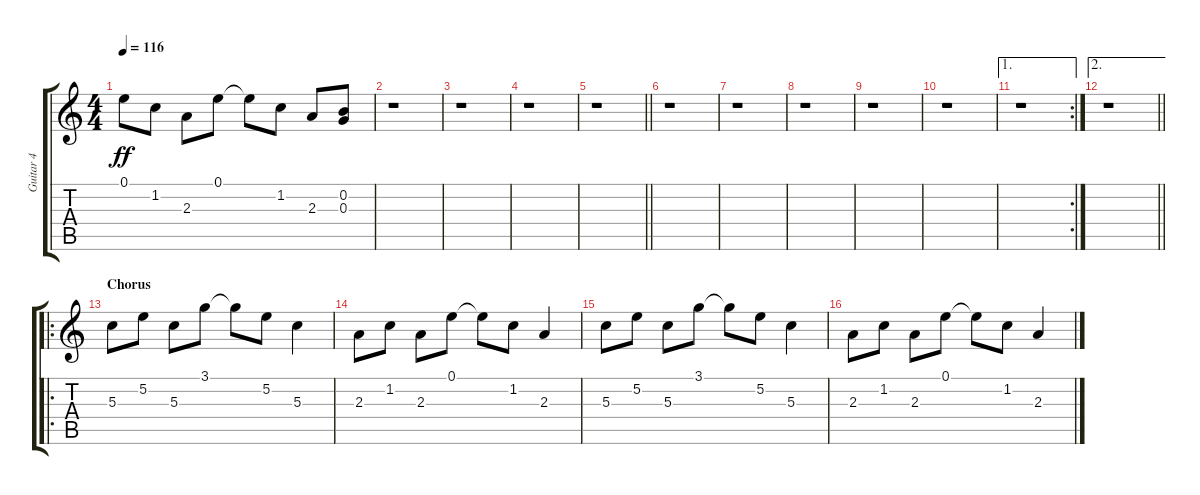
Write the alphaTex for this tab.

\track ("Guitar 4" "Guitar 4") {instrument electricguitarclean}
\staff {score tabs}
\tuning (E4 B3 G3 D3 A2 E2) {hide}
\ts (4 4)
\tempo 116
\clef g2
\ks c
0.1{t}.8{dy ff} 1.2.8 2.3.8 0.1.8 0.1{t}.8 1.2.8 2.3.8 (0.2 0.3).8 |
r.1 |
r.1 |
r.1 |
\barLineRight lightlight
r.1 |
r.1 |
r.1 |
r.1 |
r.1 |
r.1 |
\ae 1
\rc 2
r.1 |
\ae 2
\barLineRight lightlight
r.1 |
\ro
\section ("" "Chorus")
5.3.8 5.2.8 5.3.8 3.1.8 3.1{t}.8 5.2.8 5.3.4 |
2.3.8 1.2.8 2.3.8 0.1.8 0.1{t}.8 1.2.8 2.3.4 |
5.3.8 5.2.8 5.3.8 3.1.8 3.1{t}.8 5.2.8 5.3.4 |
2.3.8 1.2.8 2.3.8 0.1.8 0.1{t}.8 1.2.8 2.3.4
